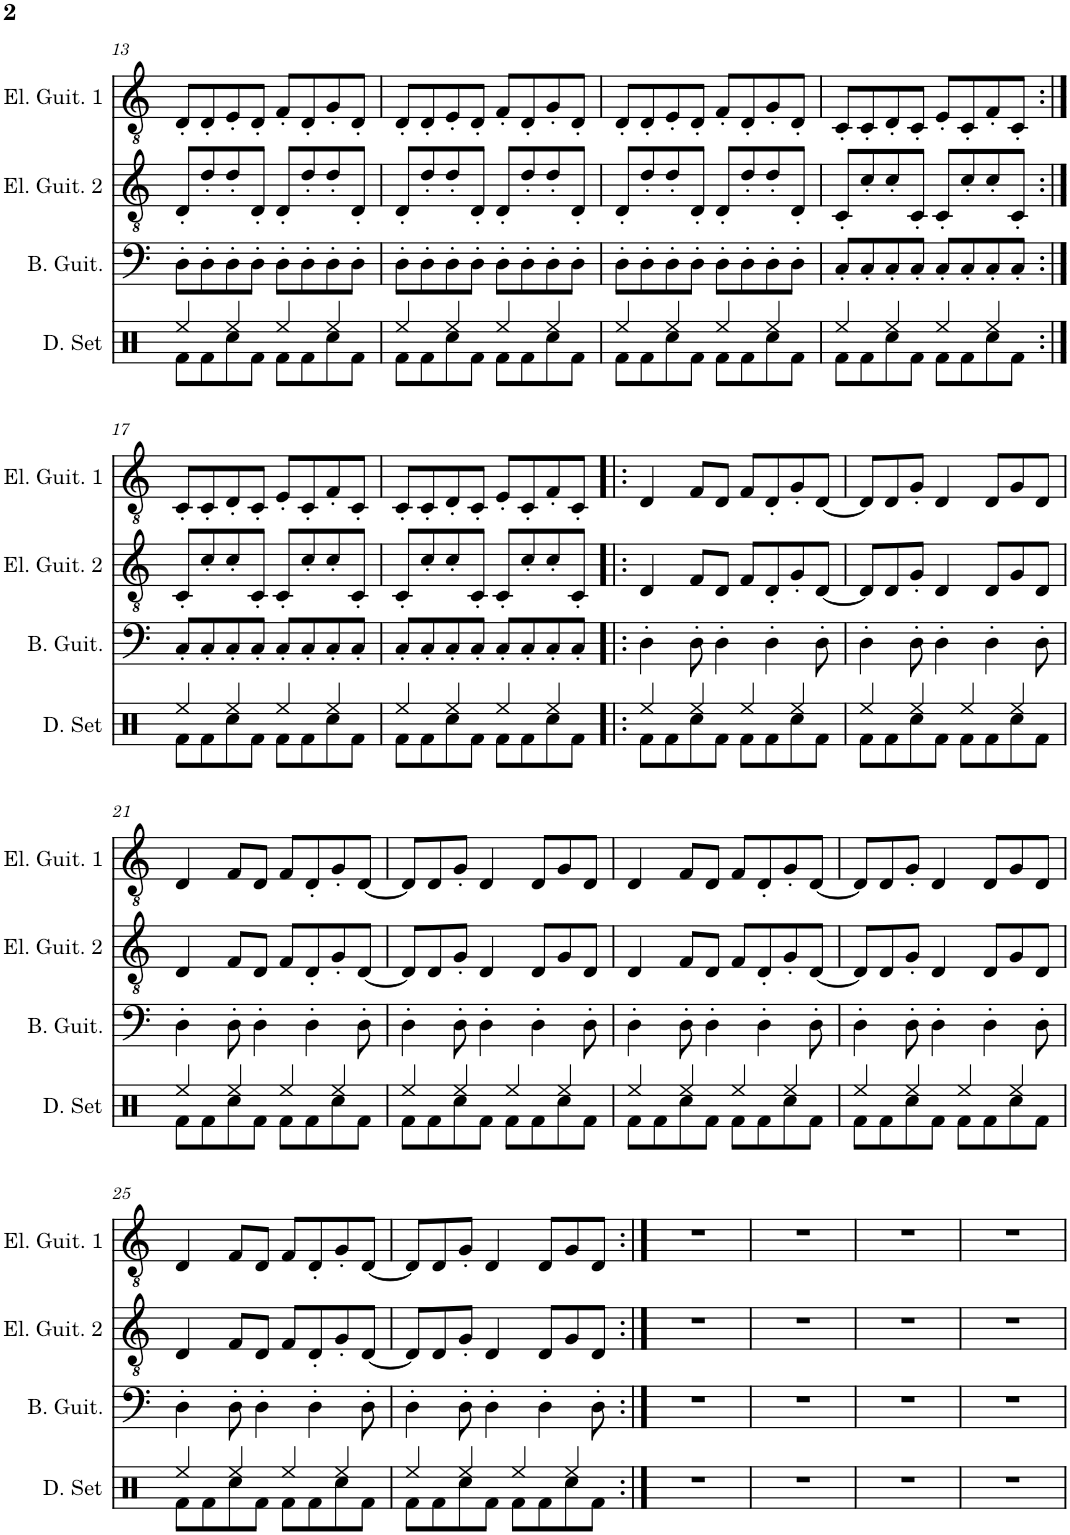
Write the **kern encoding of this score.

**kern	**kern	**kern	**kern
*part4	*part3	*part2	*part1
*staff4	*staff3	*staff2	*staff1
*I"Drumset	*I"Bass Guitar	*I"Electric Guitar 2	*I"Electric Guitar 1
*I'D. Set	*I'B. Guit.	*I'El. Guit. 2	*I'El. Guit. 1
!!LO:PB:g=z
*clefX	*clefF4	*clefGv2	*clefGv2
*	*Trd7c12	*	*
*k[]	*k[]	*k[]	*k[]
*M4/4	*M4/4	*M4/4	*M4/4
=13	=13	=13	=13
*^	*	*	*
4Ree/	8Rf\L	8D'\L	8D'/L	8D'/L
.	8Rf\	8D'\	8d'/	8D'/
4Ree/	8Rcc\	8D'\	8d'/	8E'/
.	8Rf\J	8D'\J	8D'/J	8D'/J
4Ree/	8Rf\L	8D'\L	8D'/L	8F'/L
.	8Rf\	8D'\	8d'/	8D'/
4Ree/	8Rcc\	8D'\	8d'/	8G'/
.	8Rf\J	8D'\J	8D'/J	8D'/J
=14	=14	=14	=14	=14
4Ree/	8Rf\L	8D'\L	8D'/L	8D'/L
.	8Rf\	8D'\	8d'/	8D'/
4Ree/	8Rcc\	8D'\	8d'/	8E'/
.	8Rf\J	8D'\J	8D'/J	8D'/J
4Ree/	8Rf\L	8D'\L	8D'/L	8F'/L
.	8Rf\	8D'\	8d'/	8D'/
4Ree/	8Rcc\	8D'\	8d'/	8G'/
.	8Rf\J	8D'\J	8D'/J	8D'/J
=15	=15	=15	=15	=15
4Ree/	8Rf\L	8D'\L	8D'/L	8D'/L
.	8Rf\	8D'\	8d'/	8D'/
4Ree/	8Rcc\	8D'\	8d'/	8E'/
.	8Rf\J	8D'\J	8D'/J	8D'/J
4Ree/	8Rf\L	8D'\L	8D'/L	8F'/L
.	8Rf\	8D'\	8d'/	8D'/
4Ree/	8Rcc\	8D'\	8d'/	8G'/
.	8Rf\J	8D'\J	8D'/J	8D'/J
=16	=16	=16	=16	=16
4Ree/	8Rf\L	8C'/L	8C'/L	8C'/L
.	8Rf\	8C'/	8c'/	8C'/
4Ree/	8Rcc\	8C'/	8c'/	8D'/
.	8Rf\J	8C'/J	8C'/J	8C'/J
4Ree/	8Rf\L	8C'/L	8C'/L	8E'/L
.	8Rf\	8C'/	8c'/	8C'/
4Ree/	8Rcc\	8C'/	8c'/	8F'/
.	8Rf\J	8C'/J	8C'/J	8C'/J
!!LO:LB:g=z
=17:|!	=17:|!	=17:|!	=17:|!	=17:|!
4Ree/	8Rf\L	8C'/L	8C'/L	8C'/L
.	8Rf\	8C'/	8c'/	8C'/
4Ree/	8Rcc\	8C'/	8c'/	8D'/
.	8Rf\J	8C'/J	8C'/J	8C'/J
4Ree/	8Rf\L	8C'/L	8C'/L	8E'/L
.	8Rf\	8C'/	8c'/	8C'/
4Ree/	8Rcc\	8C'/	8c'/	8F'/
.	8Rf\J	8C'/J	8C'/J	8C'/J
=18	=18	=18	=18	=18
4Ree/	8Rf\L	8C'/L	8C'/L	8C'/L
.	8Rf\	8C'/	8c'/	8C'/
4Ree/	8Rcc\	8C'/	8c'/	8D'/
.	8Rf\J	8C'/J	8C'/J	8C'/J
4Ree/	8Rf\L	8C'/L	8C'/L	8E'/L
.	8Rf\	8C'/	8c'/	8C'/
4Ree/	8Rcc\	8C'/	8c'/	8F'/
.	8Rf\J	8C'/J	8C'/J	8C'/J
=19!|:	=19!|:	=19!|:	=19!|:	=19!|:
4Ree/	8Rf\L	4D'\	4D/	4D/
.	8Rf\	.	.	.
4Ree/	8Rcc\	8D'\	8F/L	8F/L
.	8Rf\J	4D'\	8D/J	8D/J
4Ree/	8Rf\L	.	8F/L	8F/L
.	8Rf\	4D'\	8D'/	8D'/
4Ree/	8Rcc\	.	8G'/	8G'/
.	8Rf\J	8D'\	[8D/J	[8D/J
=20	=20	=20	=20	=20
4Ree/	8Rf\L	4D'\	8D/L]	8D/L]
.	8Rf\	.	8D/	8D/
4Ree/	8Rcc\	8D'\	8G'/J	8G'/J
.	8Rf\J	4D'\	4D/	4D/
4Ree/	8Rf\L	.	.	.
.	8Rf\	4D'\	8D/L	8D/L
4Ree/	8Rcc\	.	8G/	8G/
.	8Rf\J	8D'\	8D/J	8D/J
!!LO:LB:g=z
=21	=21	=21	=21	=21
4Ree/	8Rf\L	4D'\	4D/	4D/
.	8Rf\	.	.	.
4Ree/	8Rcc\	8D'\	8F/L	8F/L
.	8Rf\J	4D'\	8D/J	8D/J
4Ree/	8Rf\L	.	8F/L	8F/L
.	8Rf\	4D'\	8D'/	8D'/
4Ree/	8Rcc\	.	8G'/	8G'/
.	8Rf\J	8D'\	[8D/J	[8D/J
=22	=22	=22	=22	=22
4Ree/	8Rf\L	4D'\	8D/L]	8D/L]
.	8Rf\	.	8D/	8D/
4Ree/	8Rcc\	8D'\	8G'/J	8G'/J
.	8Rf\J	4D'\	4D/	4D/
4Ree/	8Rf\L	.	.	.
.	8Rf\	4D'\	8D/L	8D/L
4Ree/	8Rcc\	.	8G/	8G/
.	8Rf\J	8D'\	8D/J	8D/J
=23	=23	=23	=23	=23
4Ree/	8Rf\L	4D'\	4D/	4D/
.	8Rf\	.	.	.
4Ree/	8Rcc\	8D'\	8F/L	8F/L
.	8Rf\J	4D'\	8D/J	8D/J
4Ree/	8Rf\L	.	8F/L	8F/L
.	8Rf\	4D'\	8D'/	8D'/
4Ree/	8Rcc\	.	8G'/	8G'/
.	8Rf\J	8D'\	[8D/J	[8D/J
=24	=24	=24	=24	=24
4Ree/	8Rf\L	4D'\	8D/L]	8D/L]
.	8Rf\	.	8D/	8D/
4Ree/	8Rcc\	8D'\	8G'/J	8G'/J
.	8Rf\J	4D'\	4D/	4D/
4Ree/	8Rf\L	.	.	.
.	8Rf\	4D'\	8D/L	8D/L
4Ree/	8Rcc\	.	8G/	8G/
.	8Rf\J	8D'\	8D/J	8D/J
!!LO:LB:g=z
=25	=25	=25	=25	=25
4Ree/	8Rf\L	4D'\	4D/	4D/
.	8Rf\	.	.	.
4Ree/	8Rcc\	8D'\	8F/L	8F/L
.	8Rf\J	4D'\	8D/J	8D/J
4Ree/	8Rf\L	.	8F/L	8F/L
.	8Rf\	4D'\	8D'/	8D'/
4Ree/	8Rcc\	.	8G'/	8G'/
.	8Rf\J	8D'\	[8D/J	[8D/J
=26	=26	=26	=26	=26
4Ree/	8Rf\L	4D'\	8D/L]	8D/L]
.	8Rf\	.	8D/	8D/
4Ree/	8Rcc\	8D'\	8G'/J	8G'/J
.	8Rf\J	4D'\	4D/	4D/
4Ree/	8Rf\L	.	.	.
.	8Rf\	4D'\	8D/L	8D/L
4Ree/	8Rcc\	.	8G/	8G/
.	8Rf\J	8D'\	8D/J	8D/J
*v	*v	*	*	*
=27:|!	=27:|!	=27:|!	=27:|!
1r	1r	1r	1r
=28	=28	=28	=28
1r	1r	1r	1r
=29	=29	=29	=29
1r	1r	1r	1r
=30	=30	=30	=30
1r	1r	1r	1r
=	=	=	=
*-	*-	*-	*-
